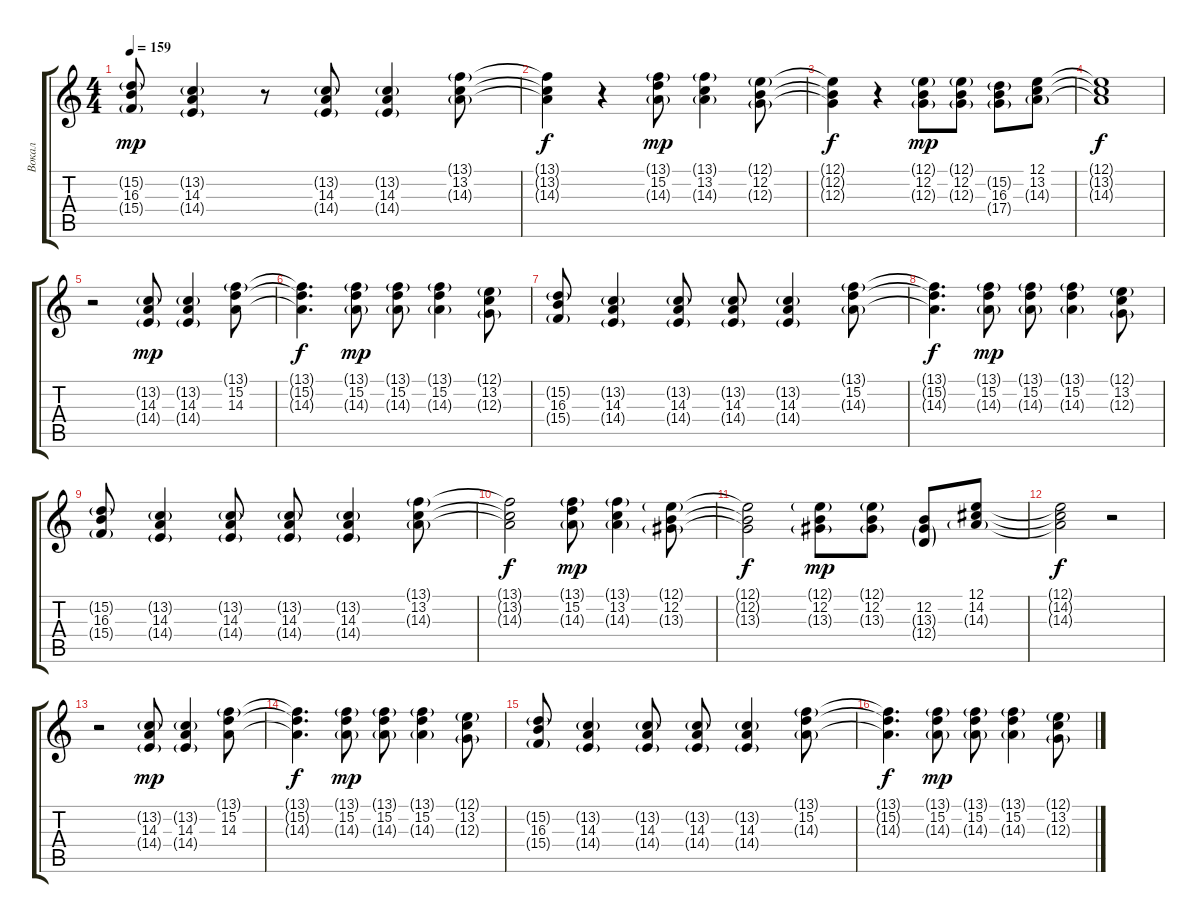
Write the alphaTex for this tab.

\track ("Вокал" "Вокал") {instrument oboe}
\staff {score tabs}
\tuning (E4 B3 G3 D3 A2 E2) {hide}
\ts (4 4)
\tempo 159
\clef g2
\ks c
(15.2{g} 16.3 15.4{g}).8{dy mp} (13.2{g} 14.3 14.4{g}).4 r.8 (13.2{g} 14.3 14.4{g}).8 (13.2{g} 14.3 14.4{g}).4 (13.1{g} 13.2 14.3{g}).8 |
(13.1{t} 13.2{t} 14.3{t}).4{dy f} r.4 (13.1{g} 15.2 14.3{g}).8{dy mp} (13.1{g} 13.2 14.3{g}).4 (12.1{g} 12.2 12.3{g}).8 |
(12.1{t} 12.2{t} 12.3{t}).4{dy f} r.4 (12.1{g} 12.2 12.3{g}).8{dy mp} (12.1{g} 12.2 12.3{g}).8 (15.2{g} 16.3 17.4{g}).8 (12.1 13.2 14.3{g}).8 |
(12.1{t} 13.2{t} 14.3{t}).1{dy f} |
r.2 (13.2{g} 14.3 14.4{g}).8{dy mp} (13.2{g} 14.3 14.4{g}).4 (13.1{g} 15.2 14.3).8 |
(13.1{t} 15.2{t} 14.3{t}).4{d dy f} (13.1{g} 15.2 14.3{g}).8{dy mp} (13.1{g} 15.2 14.3{g}).8 (13.1{g} 15.2 14.3{g}).4 (12.1{g} 13.2 12.3{g}).8 |
(15.2{g} 16.3 15.4{g}).8 (13.2{g} 14.3 14.4{g}).4 (13.2{g} 14.3 14.4{g}).8 (13.2{g} 14.3 14.4{g}).8 (13.2{g} 14.3 14.4{g}).4 (13.1{g} 15.2 14.3{g}).8 |
(13.1{t} 15.2{t} 14.3{t}).4{d dy f} (13.1{g} 15.2 14.3{g}).8{dy mp} (13.1{g} 15.2 14.3{g}).8 (13.1{g} 15.2 14.3{g}).4 (12.1{g} 13.2 12.3{g}).8 |
(15.2{g} 16.3 15.4{g}).8 (13.2{g} 14.3 14.4{g}).4 (13.2{g} 14.3 14.4{g}).8 (13.2{g} 14.3 14.4{g}).8 (13.2{g} 14.3 14.4{g}).4 (13.1{g} 13.2 14.3{g}).8 |
(13.1{t} 13.2{t} 14.3{t}).2{dy f} (13.1{g} 15.2 14.3{g}).8{dy mp} (13.1{g} 13.2 14.3{g}).4 (12.1{g} 12.2 13.3{g}).8 |
(12.1{t} 12.2{t} 13.3{t}).2{dy f} (12.1{g} 12.2 13.3{g}).8{dy mp} (12.1{g} 12.2 13.3{g}).8 (12.2 13.3{g} 12.4{g}).8 (12.1 14.2 14.3{g}).8 |
(12.1{t} 14.2{t} 14.3{t}).2{dy f} r.2 |
r.2 (13.2{g} 14.3 14.4{g}).8{dy mp} (13.2{g} 14.3 14.4{g}).4 (13.1{g} 15.2 14.3).8 |
(13.1{t} 15.2{t} 14.3{t}).4{d dy f} (13.1{g} 15.2 14.3{g}).8{dy mp} (13.1{g} 15.2 14.3{g}).8 (13.1{g} 15.2 14.3{g}).4 (12.1{g} 13.2 12.3{g}).8 |
(15.2{g} 16.3 15.4{g}).8 (13.2{g} 14.3 14.4{g}).4 (13.2{g} 14.3 14.4{g}).8 (13.2{g} 14.3 14.4{g}).8 (13.2{g} 14.3 14.4{g}).4 (13.1{g} 15.2 14.3{g}).8 |
(13.1{t} 15.2{t} 14.3{t}).4{d dy f} (13.1{g} 15.2 14.3{g}).8{dy mp} (13.1{g} 15.2 14.3{g}).8 (13.1{g} 15.2 14.3{g}).4 (12.1{g} 13.2 12.3{g}).8
